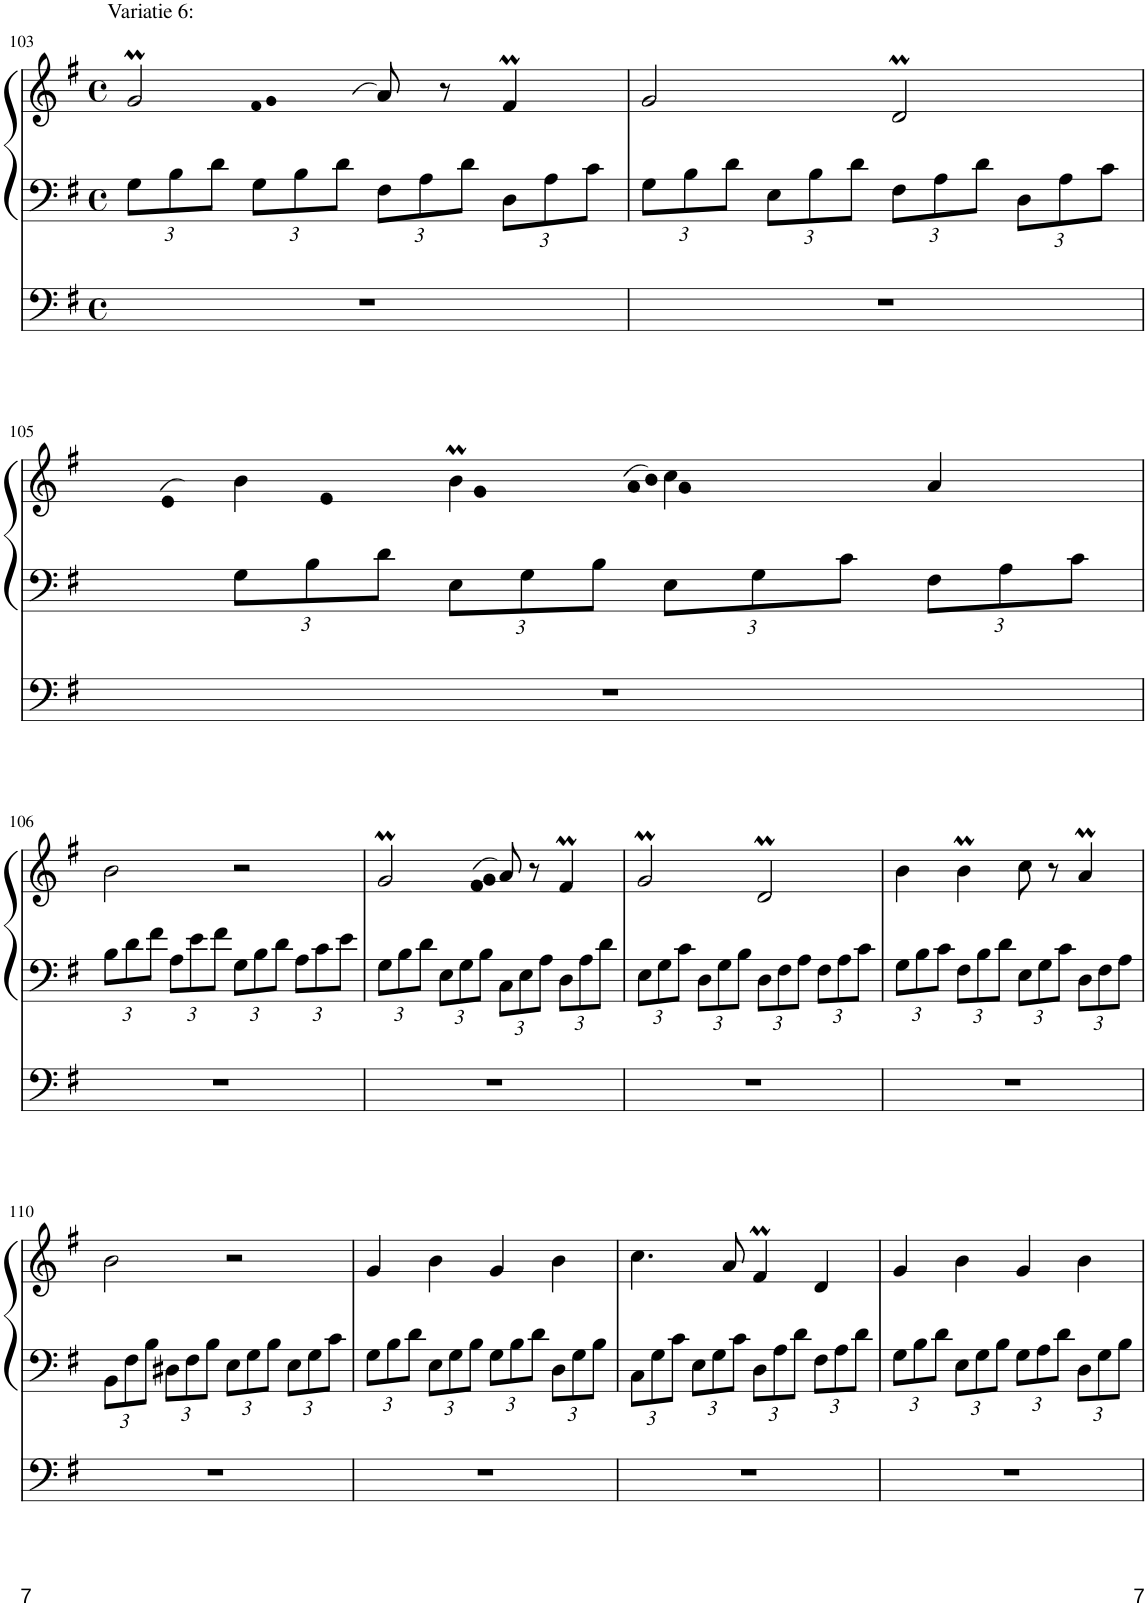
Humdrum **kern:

**kern	**kern
*part1	*part1
*staff2	*staff1
*I"Orgel	*
*I'Org.	*
!!LO:PB:g=z
*clefF4	*clefG2
*k[f#]	*k[f#]
*M4/4	*M4/4
*met(c)	*met(c)
*Xbrackettup	*
=103	=103
!	!LO:TX:a:t=Variatie 6&colon;
12G\L	2gM/
12B\	.
12d\J	.
12G\L	.
12B\	.
12d\J	.
12F#\L	8a/
12A\	.
.	8r
12d\J	.
12D\L	4f#m/
12A\	.
12c\J	.
=104	=104
12G\L	2g/
12B\	.
12d\J	.
12E\L	.
12B\	.
12d\J	.
12F#\L	2dM/
12A\	.
12d\J	.
12D\L	.
12A\	.
12c\J	.
!!LO:LB:g=z
=105	=105
12G\L	4b\
12B\	.
12d\J	.
12E\L	4bm\
12G\	.
12B\J	.
12E\L	4cc\
12G\	.
12c\J	.
12F#\L	4a/
12A\	.
12c\J	.
!!LO:LB:g=z
=106	=106
12B\L	2b\
12d\	.
12f#\J	.
12A\L	.
12e\	.
12f#\J	.
12G\L	2r
12B\	.
12d\J	.
12A\L	.
12c\	.
12e\J	.
=107	=107
12G\L	2gM/
12B\	.
12d\J	.
12E\L	.
12G\	.
12B\J	.
12C\L	8a/
12E\	.
.	8r
12A\J	.
12D\L	4f#m/
12A\	.
12d\J	.
=108	=108
12E\L	2gM/
12G\	.
12c\J	.
12D\L	.
12G\	.
12B\J	.
12D\L	2dM/
12F#\	.
12A\J	.
12F#\L	.
12A\	.
12c\J	.
=109	=109
12G\L	4b\
12B\	.
12c\J	.
12F#\L	4bm\
12B\	.
12d\J	.
12E\L	8cc\
12G\	.
.	8r
12c\J	.
12D\L	4aM/
12F#\	.
12A\J	.
!!LO:LB:g=z
=110	=110
12BB\L	2b\
12F#\	.
12B\J	.
12D#X\L	.
12F#\	.
12B\J	.
12E\L	2r
12G\	.
12B\J	.
12E\L	.
12G\	.
12c\J	.
=111	=111
12G\L	4g/
12B\	.
12d\J	.
12E\L	4b\
12G\	.
12B\J	.
12G\L	4g/
12B\	.
12d\J	.
12D\L	4b\
12G\	.
12B\J	.
=112	=112
12C\L	4.cc\
12G\	.
12c\J	.
12E\L	.
12G\	.
.	8a/
12c\J	.
12D\L	4f#m/
12A\	.
12d\J	.
12F#\L	4d/
12A\	.
12d\J	.
=113	=113
12G\L	4g/
12B\	.
12d\J	.
12E\L	4b\
12G\	.
12B\J	.
12G\L	4g/
12A\	.
12d\J	.
12D\L	4b\
12G\	.
12B\J	.
=	=
*-	*-
